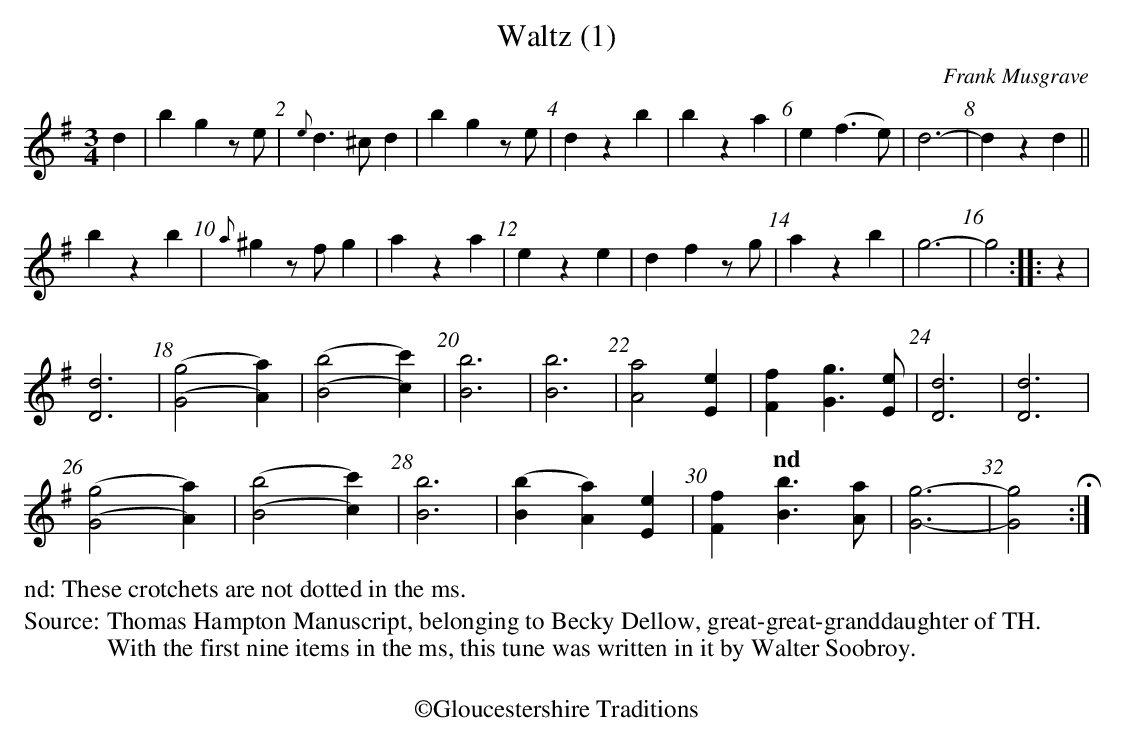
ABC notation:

X:1
T:Waltz (1)
C:Frank Musgrave
M:3/4
L:1/8
K:G
d2|b2g2ze| {e}d3^cd2 | b2g2ze|d2z2b2 | b2z2a2 | e2(f3e) | d6- | d2z2d2 ||
b2z2b2 | {a} ^g2zfg2 | a2z2a2 | e2z2e2 | d2f2zg |  a2z2b2 | g6- | g4::z2 |
[D6d6]| [(G4(g4][A2)a2)] |[(B4(b4][c2)c'2)]|[B6b6]|[B6b6]|[A4a4][E2e2]|\
[F2f2][G3g3][Ee]|[D6d6]|[D6d6]|
[(G4(g4][A2)a2)]|[(B4(b4][c2)c'2)]|[B6b6]|[B2(b2][A2a2)][E2e2]|\
[F2f2]"^nd"[B3b3][Aa]|[G6-g6-]|[G4g4]H:|
